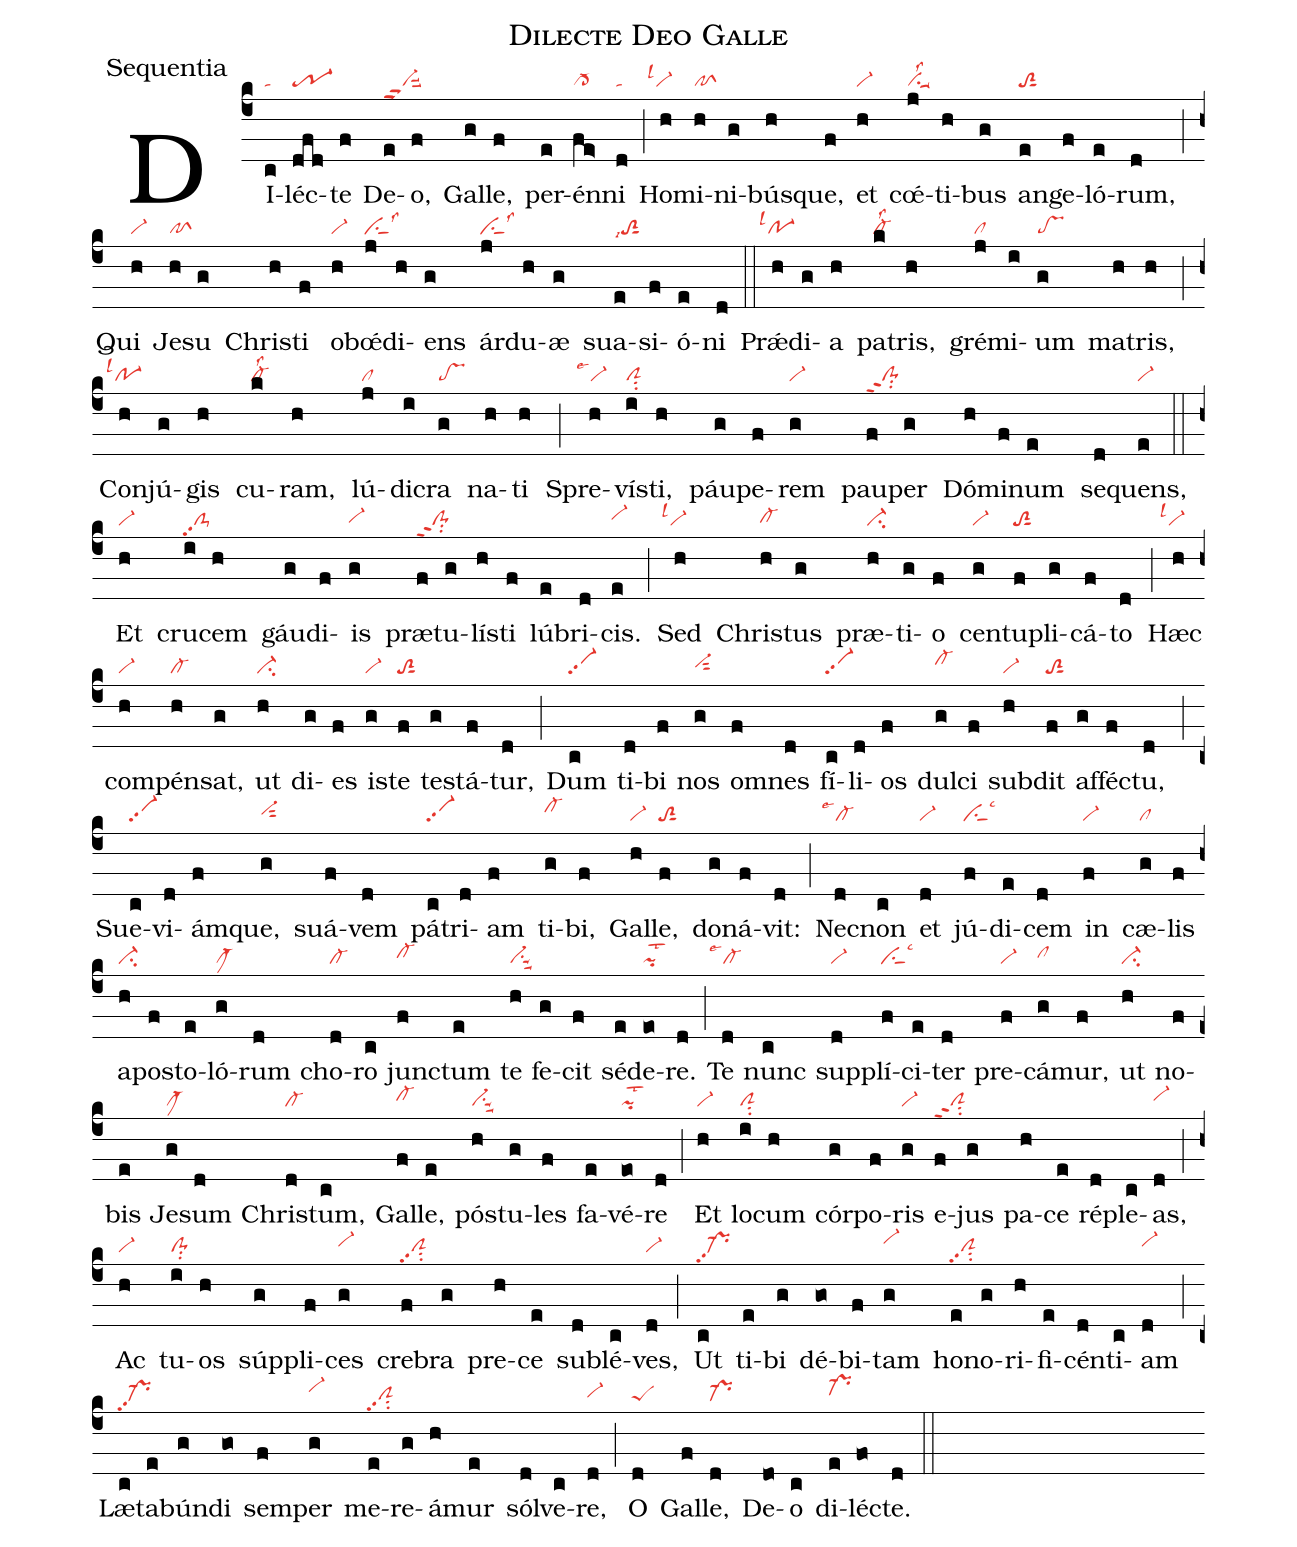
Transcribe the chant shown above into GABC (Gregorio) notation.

name: Dilecte Deo Galle;
office-part: Sequentia;
nabc-lines: 1;
%%
(c4)
% FIXME: should be tr-3
DI(c|ta)léc(dfd|tr-1)te(f) De(e|vi-ppu2suu2)o,(f) Gal(g)le,(f) per(e)én(fe>|cl->)ni(d|ta) (;)
Ho(h|```vi-lsl1)mi(h|pfS)ni(g)bús(h)que,(f) et(h|vi-) cœ́(j|visu1suu1lss2)ti(h)bus(g) an(e|toS2sut1)ge(f)ló(e)rum,(d) (;)
Qui(h|vi-) Je(h|pfS)su(g) Chris(h)ti(f) o(h|vi-)bœ́(j|visu1sut1lss3)di(h)ens(g) ár(j|visu1sut1lss3)du(h)æ(g) sua(e|toS2sut1lsi7)si(f)ó(e)ni(d) (::)
Prǽ(h|```po-1lsl1)di(g)a(h) pa(k|cl-lss2)tris,(h) gré(j|cl)mi(i)um(g|pt) mat(h)ris,(h) (;)
Con(h|```po-1lsl1)jú(g)gis(h) cu(k|cl-lss2)ram,(h) lú(j|cl)di(i)cra(g|pt) na(h)ti(h) (;)
Spre(h|```vi-lse1)vís(i|clSsu2)ti,(h) páu(g)pe(f)rem(g|vi-) pau(f|clS-ppt2su2)per(g) Dó(h)mi(f)num(e) se(d)quens,(e|vi-) (::)
Et(h|vi-) cru(i|clS-pp2)cem(h) gáu(g)di(f)is(g|vi-hg) præ(f|clS-ppt2su2)tu(g)lís(h)ti(f) lú(e)bri(d)cis.(e|vi-hh) (;)
Sed(h|```vi-lsl1) Chris(h|cl-hg)tus(g) præ(h|ci-)ti(g)o(f) cen(g|vi-)tu(f|toS2sut1)pli(g)cá(f)to(d) (;)
Hæc(h|```vi-lsl1) com(h|vi-)pén(h|cl-)sat,(g) ut(h|ci-) di(g)es(f) is(g|vi-)te(f|toS2sut1) tes(g)tá(f)tur,(d) (;)
Dum(c|vi-pp2) ti(d)bi(f) nos(g|vi-hhsut2) om(f)nes(d) fí(c|vi-pp2)li(d)os(f) dul(g|cl-hi)ci(f) sub(h|vi-)dit(f|toS2sut1) af(g)féc(f)tu,(d) (;)
Sue(c|vi-pp2)vi(d)ám(f)que,(g|vi-hhsut2) suá(f)vem(d) pá(c|vi-pp2)tri(d)am(f) ti(g|cl-hi)bi,(f) Gal(h|vi-)le,(f|toS2sut1) do(g)ná(f)vit:(d) (;)
Nec(d|```cl-lse1)non(c) et(d|vi-) jú(f|visu1sut1lsc3)di(e)cem(d) in(f|vi-) cæ(g|cl)lis(f) a(h|ci-)pos(f)to(e)ló(g|clM-)rum(d)
cho(d|cl-)ro(c) jun(f|cl-hh)ctum(e) te(h|vi-su1suu2) fe(g)cit(f) sé(e)de(eo|pilst2)re.(d) (;)
Te(d|```cl-lse1) nunc(c) sup(d|vi-)plí(f|visu1sut1lsc3)ci(e)ter(d) pre(f|vi-)cá(g|clhh)mur,(f)
ut(h|ci-) no(f)bis(e) Je(g|clM-)sum(d) Chris(d|cl-)tum,(c) Gal(f|cl-hh)le,(e) pós(h|vi-su1suu2)tu(g)les(f) fa(e)vé(eo|pilst2)re(d) (;)
Et(h|vi-) lo(i|clSsu2)cum(h) cór(g)po(f)ris(g|vi-) e(f|clSppt2su2)jus(g) pa(h)ce(e) ré(d)ple(c)as,(d|vi-hh) (;)
Ac(h|vi-) tu(i|clS-su2)os(h) súp(g)pli(f)ces(g|vi-hh) cre(f|clSpp2su2)bra(g) pre(h)ce(e) sub(d)lé(c)ves,(d|vi-) (;)
Ut(c|pr-pp2) ti(e)bi(g) dé(go)bi(f)tam(g|vi-hi) ho(e|clSpp2su2)no(g)ri(h)fi(e)cén(d)ti(c)am(d|vi-hh) (;)
Læ(c|pr-pp2)ta(e)bún(g)di(go) sem(f)per(g|vi-hi) me(e|clSpp2su2)re(g)á(h)mur(e) sól(d)ve(c)re,(d|vi-hg) (;)
O(d|peS) Gal(f)le,(d|pr-) De(do)o(c) di(e|pr-hh)léc(fo)te.(d) (::)
